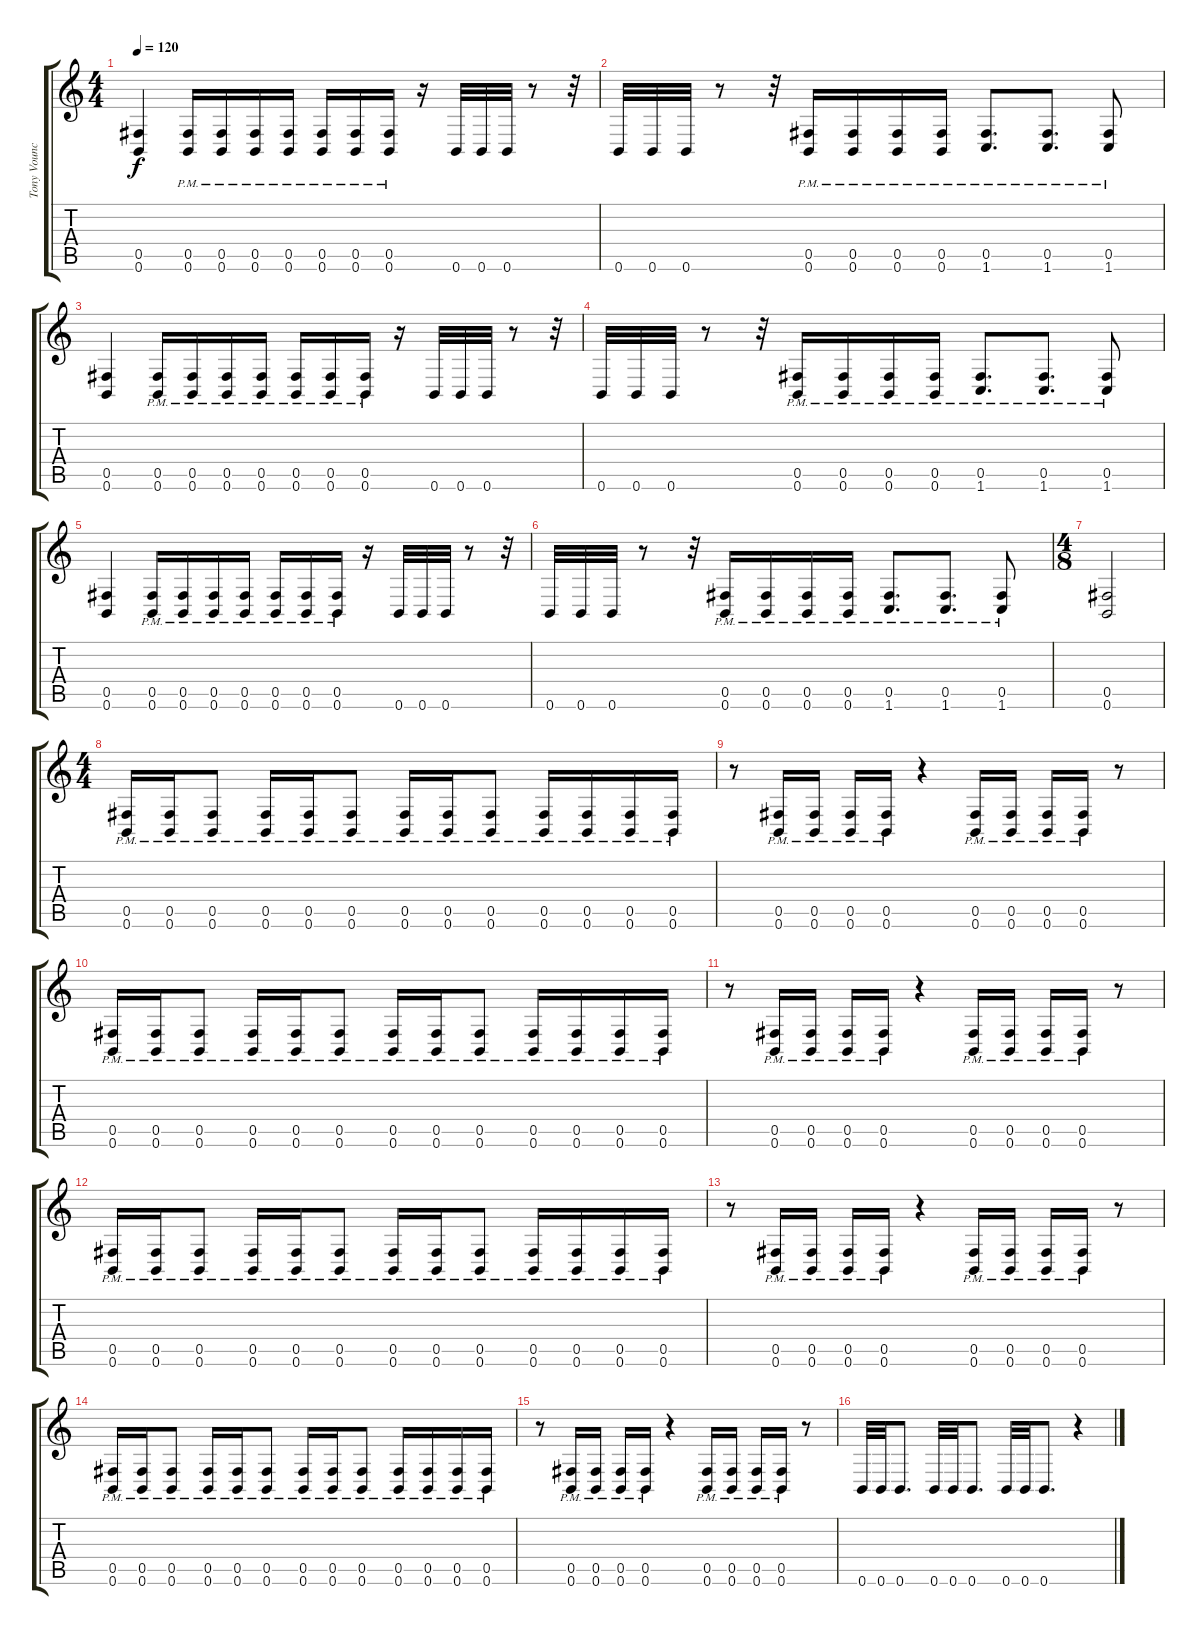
\track ("Tony Vounce" "Tony Vounc") {instrument distortionguitar}
\staff {score tabs}
\tuning (Db4 Ab3 E3 B2 Gb2 B1) {hide}
\ts (4 4)
\tempo 120
\clef g2
\ks c
(0.5 0.6).4{dy f} (0.5{pm} 0.6{pm}).16 (0.5{pm} 0.6{pm}).16 (0.5{pm} 0.6{pm}).16 (0.5{pm} 0.6{pm}).16 (0.5{pm} 0.6{pm}).16 (0.5{pm} 0.6{pm}).16 (0.5{pm} 0.6{pm}).16 r.16 0.6.32 0.6.32 0.6.32 r.8 r.32 |
0.6.32 0.6.32 0.6.32 r.8 r.32 (0.5{pm} 0.6{pm}).16 (0.5{pm} 0.6{pm}).16 (0.5{pm} 0.6{pm}).16 (0.5{pm} 0.6{pm}).16 (0.5{pm} 1.6{pm}).8{d} (0.5{pm} 1.6{pm}).8{d} (0.5{pm} 1.6{pm}).8 |
(0.5 0.6).4 (0.5{pm} 0.6{pm}).16 (0.5{pm} 0.6{pm}).16 (0.5{pm} 0.6{pm}).16 (0.5{pm} 0.6{pm}).16 (0.5{pm} 0.6{pm}).16 (0.5{pm} 0.6{pm}).16 (0.5{pm} 0.6{pm}).16 r.16 0.6.32 0.6.32 0.6.32 r.8 r.32 |
0.6.32 0.6.32 0.6.32 r.8 r.32 (0.5{pm} 0.6{pm}).16 (0.5{pm} 0.6{pm}).16 (0.5{pm} 0.6{pm}).16 (0.5{pm} 0.6{pm}).16 (0.5{pm} 1.6{pm}).8{d} (0.5{pm} 1.6{pm}).8{d} (0.5{pm} 1.6{pm}).8 |
(0.5 0.6).4 (0.5{pm} 0.6{pm}).16 (0.5{pm} 0.6{pm}).16 (0.5{pm} 0.6{pm}).16 (0.5{pm} 0.6{pm}).16 (0.5{pm} 0.6{pm}).16 (0.5{pm} 0.6{pm}).16 (0.5{pm} 0.6{pm}).16 r.16 0.6.32 0.6.32 0.6.32 r.8 r.32 |
0.6.32 0.6.32 0.6.32 r.8 r.32 (0.5{pm} 0.6{pm}).16 (0.5{pm} 0.6{pm}).16 (0.5{pm} 0.6{pm}).16 (0.5{pm} 0.6{pm}).16 (0.5{pm} 1.6{pm}).8{d} (0.5{pm} 1.6{pm}).8{d} (0.5{pm} 1.6{pm}).8 |
\ts (4 8)
(0.5 0.6).2 |
\ts (4 4)
(0.5{pm} 0.6{pm}).16 (0.5{pm} 0.6{pm}).16 (0.5{pm} 0.6{pm}).8 (0.5{pm} 0.6{pm}).16 (0.5{pm} 0.6{pm}).16 (0.5{pm} 0.6{pm}).8 (0.5{pm} 0.6{pm}).16 (0.5{pm} 0.6{pm}).16 (0.5{pm} 0.6{pm}).8 (0.5{pm} 0.6{pm}).16 (0.5{pm} 0.6{pm}).16 (0.5{pm} 0.6{pm}).16 (0.5{pm} 0.6{pm}).16 |
r.8 (0.5{pm} 0.6{pm}).16 (0.5{pm} 0.6{pm}).16 (0.5{pm} 0.6{pm}).16 (0.5{pm} 0.6{pm}).16 r.4 (0.5{pm} 0.6{pm}).16 (0.5{pm} 0.6{pm}).16 (0.5{pm} 0.6{pm}).16 (0.5{pm} 0.6{pm}).16 r.8 |
(0.5{pm} 0.6{pm}).16 (0.5{pm} 0.6{pm}).16 (0.5{pm} 0.6{pm}).8 (0.5{pm} 0.6{pm}).16 (0.5{pm} 0.6{pm}).16 (0.5{pm} 0.6{pm}).8 (0.5{pm} 0.6{pm}).16 (0.5{pm} 0.6{pm}).16 (0.5{pm} 0.6{pm}).8 (0.5{pm} 0.6{pm}).16 (0.5{pm} 0.6{pm}).16 (0.5{pm} 0.6{pm}).16 (0.5{pm} 0.6{pm}).16 |
r.8 (0.5{pm} 0.6{pm}).16 (0.5{pm} 0.6{pm}).16 (0.5{pm} 0.6{pm}).16 (0.5{pm} 0.6{pm}).16 r.4 (0.5{pm} 0.6{pm}).16 (0.5{pm} 0.6{pm}).16 (0.5{pm} 0.6{pm}).16 (0.5{pm} 0.6{pm}).16 r.8 |
(0.5{pm} 0.6{pm}).16 (0.5{pm} 0.6{pm}).16 (0.5{pm} 0.6{pm}).8 (0.5{pm} 0.6{pm}).16 (0.5{pm} 0.6{pm}).16 (0.5{pm} 0.6{pm}).8 (0.5{pm} 0.6{pm}).16 (0.5{pm} 0.6{pm}).16 (0.5{pm} 0.6{pm}).8 (0.5{pm} 0.6{pm}).16 (0.5{pm} 0.6{pm}).16 (0.5{pm} 0.6{pm}).16 (0.5{pm} 0.6{pm}).16 |
r.8 (0.5{pm} 0.6{pm}).16 (0.5{pm} 0.6{pm}).16 (0.5{pm} 0.6{pm}).16 (0.5{pm} 0.6{pm}).16 r.4 (0.5{pm} 0.6{pm}).16 (0.5{pm} 0.6{pm}).16 (0.5{pm} 0.6{pm}).16 (0.5{pm} 0.6{pm}).16 r.8 |
(0.5{pm} 0.6{pm}).16 (0.5{pm} 0.6{pm}).16 (0.5{pm} 0.6{pm}).8 (0.5{pm} 0.6{pm}).16 (0.5{pm} 0.6{pm}).16 (0.5{pm} 0.6{pm}).8 (0.5{pm} 0.6{pm}).16 (0.5{pm} 0.6{pm}).16 (0.5{pm} 0.6{pm}).8 (0.5{pm} 0.6{pm}).16 (0.5{pm} 0.6{pm}).16 (0.5{pm} 0.6{pm}).16 (0.5{pm} 0.6{pm}).16 |
r.8 (0.5{pm} 0.6{pm}).16 (0.5{pm} 0.6{pm}).16 (0.5{pm} 0.6{pm}).16 (0.5{pm} 0.6{pm}).16 r.4 (0.5{pm} 0.6{pm}).16 (0.5{pm} 0.6{pm}).16 (0.5{pm} 0.6{pm}).16 (0.5{pm} 0.6{pm}).16 r.8 |
0.6.32 0.6.32 0.6.8{d} 0.6.32 0.6.32 0.6.8{d} 0.6.32 0.6.32 0.6.8{d} r.4
